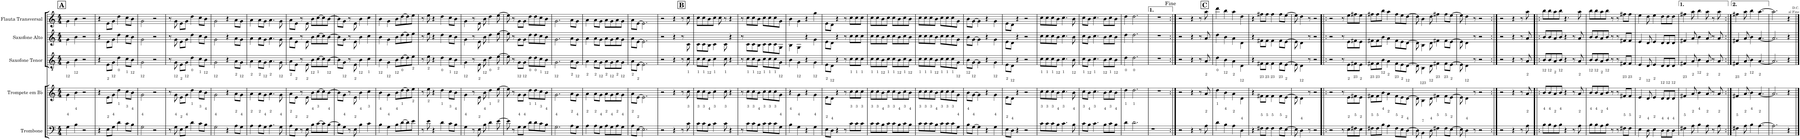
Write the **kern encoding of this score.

**kern	**kern	**kern	**kern	**kern
*part5	*part4	*part3	*part2	*part1
*staff5	*staff4	*staff3	*staff2	*staff1
*I"Trombone	*I"Trompete em Bb	*I"Saxofone Tenor	*I"Saxofone Alto	*I"Flauta Transversal
*I'Tbn.	*I'Tpt. em Bb	*I'Sax. Tn.	*	*I'Fl.
*clefF4	*clefG2	*clefGv2	*clefG2	*clefG2
*	*ITrd1c2	*ITrd8c14	*ITrd5c9	*
*k[]	*k[]	*k[]	*k[]	*k[]
*M4/4	*M4/4	*M4/4	*M4/4	*M4/4
!!LO:REH:place=s1:a:B:cj:fs=14:t=A
=1	=1	=1	=1	=1
4G\	4g\	4G\	4g\	4g\
4B\	4b\	4B\	4b\	4b\
2r	2r	2r	2r	2r
=2	=2	=2	=2	=2
4r	4r	4r	4r	4r
8E\L	8e\L	8E\L	8e\L	8e\L
8G\J	8g\J	8G\J	8g\J	8g\J
4d\	4dd\	4d\	4dd\	4dd\
8c\L	8cc\L	8c\L	8cc\L	8cc\L
8B\J	8b\J	8B\J	8b\J	8b\J
=3	=3	=3	=3	=3
2G\	2g\	2G\	2g\	2g\
2r	2r	2r	2r	2r
=4	=4	=4	=4	=4
8r	8r	8r	8r	8r
8G\	8g\	8G\	8g\	8g\
8E\L	8e\L	8E\L	8e\L	8e\L
8G\J	8g\J	8G\J	8g\J	8g\J
4d\	4dd\	4d\	4dd\	4dd\
8c\L	8cc\L	8c\L	8cc\L	8cc\L
8B\J	8b\J	8B\J	8b\J	8b\J
=5	=5	=5	=5	=5
2G\	2g\	2G\	2g\	2g\
4r	4r	4r	4r	4r
8A\L	8a\L	8A\L	8a\L	8a\L
8G\J	8g\J	8G\J	8g\J	8g\J
=6	=6	=6	=6	=6
4A\	4a\	4A\	4a\	4a\
8A\L	8a\L	8A\L	8a\L	8a\L
8G\J	8g\J	8G\J	8g\J	8g\J
4.A\	4.a\	4.A\	4.a\	4.a\
8G\	8g\	8G\	8g\	8g\
=7	=7	=7	=7	=7
8A\L	8a\L	8A\L	8a\L	8a\L
8E\J	8e\J	8E\J	8e\J	8e\J
8r	8r	8r	8r	8r
8E\	8e\	8E\	8e\	8e\
8B\L	8b\L	8B\L	8b\L	8b\L
[>8c\	[>8cc\	[>8c\	[>8cc\	[>8cc\
8c\]	8cc\]	8c\]	8cc\]	8cc\]
[>8B\J	[>8b\J	[>8B\J	[>8b\J	[>8b\J
=8	=8	=8	=8	=8
8B\L]	8b\L]	8B\L]	8b\L]	8b\L]
8G\J	8g\J	8G\J	8g\J	8g\J
8r	8r	8r	8r	8r
8E\	8e\	8E\	8e\	8e\
4B\	4b\	4B\	4b\	4b\
4c\	4cc\	4c\	4cc\	4cc\
=9	=9	=9	=9	=9
4B\	4b\	4B\	4b\	4b\
4G\	4g\	4G\	4g\	4g\
8B\L	8b\L	8B\L	8b\L	8b\L
[>8d\	[>8dd\	[>8d\	[>8dd\	[>8dd\
8d\]	8dd\]	8d\]	8dd\]	8dd\]
8e\J	8ee\J	8e\J	8ee\J	8ee\J
=10	=10	=10	=10	=10
8r	8r	8r	8r	8r
8e\	8ee\	8e\	8ee\	8ee\
4r	4r	4r	4r	4r
4d\	4dd\	4d\	4dd\	4dd\
8c\L	8cc\L	8c\L	8cc\L	8cc\L
8B\J	8b\J	8B\J	8b\J	8b\J
=11	=11	=11	=11	=11
4G\	4g\	4G\	4g\	4g\
8r	8r	8r	8r	8r
8E\	8e\	8E\	8e\	8e\
8B\	8b\	8B\	8b\	8b\
4d\	4dd\	4d\	4dd\	4dd\
[>8e\	[>8ee\	[>8e\	[>8ee\	[>8ee\
=12	=12	=12	=12	=12
8e\]	8ee\]	8e\]	8ee\]	8ee\]
8r	8r	8r	8r	8r
8G\L	8g\L	8G\L	8g\L	8g\L
8G\J	8g\J	8G\J	8g\J	8g\J
8d\L	8dd\L	8d\L	8dd\L	8dd\L
8d\	8dd\	8d\	8dd\	8dd\
8c\	8cc\	8c\	8cc\	8cc\
8B\J	8b\J	8B\J	8b\J	8b\J
=13	=13	=13	=13	=13
2.G\	2.g\	2.G\	2.g\	2.g\
8A\L	8a\L	8A\L	8a\L	8a\L
8G\J	8g\J	8G\J	8g\J	8g\J
=14	=14	=14	=14	=14
4A\	4a\	4A\	4a\	4a\
8A\L	8a\L	8A\L	8a\L	8a\L
8G\J	8g\J	8G\J	8g\J	8g\J
8A\L	8a\L	8A\L	8a\L	8a\L
8G\	8g\	8G\	8g\	8g\
8A\	8a\	8A\	8a\	8a\
8G\J	8g\J	8G\J	8g\J	8g\J
=15	=15	=15	=15	=15
8A\L	8a\L	8A\L	8a\L	8a\L
[>8E\J	[>8e\J	[>8E\J	[>8e\J	[>8e\J
2.E\]	2.e\]	2.E\]	2.e\]	2.e\]
!!LO:REH:place=s1:a:B:cj:fs=14:t=B:qo=3
=16	=16	=16	=16	=16
2r	2r	2r	2r	2r
4r	4r	4r	4r	4r
8r	8r	8r	8r	8r
8c\	8cc\	8c\	8c\	8cc\
=17	=17	=17	=17	=17
8c\L	8cc\L	8c\L	8c\L	8cc\L
8c\	8cc\	8c\	8c\	8cc\
8B\J	8b\J	8B\J	8B\J	8b\
4c\	4cc\	4c\	4c\	8cc\J
.	.	.	.	8cc\
8c\	8cc\	8c\	8c\	8r
4r	4r	4r	4r	4r
=18	=18	=18	=18	=18
8r	8r	8r	8r	8r
8c\L	8cc\L	8c\L	8c\L	8cc\L
8c\	8cc\	8c\	8c\	8cc\
8B\J	8b\J	8B\J	8B\J	8b\J
8c\L	8cc\L	8c\L	8c\L	8cc\L
8c\	8cc\	8c\	8c\	8cc\
8c\	8cc\	8c\	8c\	8cc\
8G\J	8g\J	8G\J	8G\J	8g\J
=19	=19	=19	=19	=19
4B\	4r	4B\	4B\	4b\
4G\	4g\	4G\	4G\	4g\
4r	4r	4r	4r	4r
4G\	4g\	4G\	4g\	4gg\
=20	=20	=20	=20	=20
8E\L	8e\L	8E\L	8e\L	8e\L
8D\J	8d\J	8D\J	8d\J	8d\J
4r	4r	4r	4r	4r
8r	8r	8r	8r	8r
8c\L	8cc\L	8c\L	8cc\L	8cc\L
8c\	8cc\	8c\	8cc\	8cc\
8c\J	8cc\J	8c\J	8cc\J	8cc\J
=21	=21	=21	=21	=21
8c\L	8cc\L	8c\L	8cc\L	8cc\L
8c\	8cc\	8c\	8cc\	8cc\
8B\	8b\	8B\	8b\	8b\
8c\J	8cc\J	8c\J	8cc\J	8cc\J
8c\L	8cc\L	8c\L	8cc\L	8cc\L
8B\	8b\	8B\	8b\	8b\
8c\	8cc\	8c\	8cc\	8cc\
8B\J	8b\J	8B\J	8b\J	8b\J
=22	=22	=22	=22	=22
8c\L	8cc\L	8c\L	8cc\L	8cc\L
8c\	8cc\	8c\	8cc\	8cc\
8c\	8cc\	8c\	8cc\	8cc\
8B\J	8b\J	8B\J	8b\J	8b\J
8c\L	8cc\L	8c\L	8cc\L	8cc\L
8c\	8cc\	8c\	8cc\	8cc\
8c\	8cc\	8c\	8cc\	8cc\
8G\J	8g\J	8G\J	8g\J	8g\J
=23	=23	=23	=23	=23
8B\L	8b\L	8B\L	8b\L	8b\L
[>8G\J	[>8g\J	[>8G\J	[>8g\J	[>8g\J
4G\]	4g\]	4G\]	4g\]	4g\]
4r	4r	4r	4r	4r
4G\	4g\	4G\	4g\	4g\
=24	=24	=24	=24	=24
8E\L	8e\L	8E\L	8e\L	8e\L
8D\J	8d\J	8D\J	8d\J	8d\J
4r	4r	4r	4r	4r
2r	2r	2r	2r	2r
=25	=25	=25	=25	=25
8c\L	8cc\L	8c\L	8cc\L	8cc\L
8c\	8cc\	8c\	8cc\	8cc\
8c\	8cc\	8c\	8cc\	8cc\
8B\J	8b\J	8B\J	8b\J	8b\J
4.c\	4.cc\	4.c\	4.cc\	4.cc\
8B\	8b\	8B\	8b\	8b\
=26	=26	=26	=26	=26
8c\L	8cc\L	8c\L	8cc\L	8cc\L
8B\J	8b\J	8B\J	8b\J	8b\J
4.c\	4.cc\	4.c\	4.cc\	4.cc\
8B\L	8b\L	8B\L	8b\L	8b\L
8c\	8cc\	8c\	8cc\	8cc\
8B\J	8b\J	8B\J	8b\J	8b\J
=27	=27	=27	=27	=27
4d\	4dd\	4d\	4dd\	4dd\
2.d\	2.dd\	2.d\	2.dd\	2.dd\
=28	=28	=28	=28	=28
1r	1r	1r	1r	1r
!!LO:REH:place=s1:a:B:cj:fs=14:t=C:qo=3.5
=29:|!	=29:|!	=29:|!	=29:|!	=29:|!
2r	2r	2r	2r	2r
4r	4r	4r	4r	4r
8r	8r	8r	8r	8r
8A\	8a/	8A/	8a/	8aa\
=30	=30	=30	=30	=30
4d\	4dd\	4d\	4dd\	4ddd\
4B\	4b\	4B\	4b\	4bb\
4A\	4a\	4A\	4a\	4aa\
4D\	4d\	4D\	4d\	4dd\
=31	=31	=31	=31	=31
4r	4r	4r	4r	4r
8F#X\L	8f#X\L	8F#X\L	8f#X\L	8ff#X\L
8F#\J	8f#\J	8F#\J	8f#\J	8ff#\J
4F#\	4f#\	4F#\	4f#\	4ff#\
8F#\L	8f#\L	8F#\L	8f#\L	8ff#\L
[8E\J	[8e\J	[8E\J	[8e\J	[8ee\J
=32	=32	=32	=32	=32
8E\]	8e\]	8E\]	8e\]	8ee\]
4D\	4d\	4D\	4d\	4dd\
8r	8r	8r	8r	8r
2r	2r	2r	2r	2r
=33!|:	=33!|:	=33!|:	=33!|:	=33!|:
2r	2r	2r	2r	2r
8r	8r	8r	8r	8r
8E\L	8e\L	8E\L	8e\L	8ee\L
8F#X\	8f#X\	8F#X\	8f#X\	8ff#X\
8E\J	8e\J	8E\J	8e\J	8ee\J
=34	=34	=34	=34	=34
8F#X\L	8f#X\L	8F#X\L	8f#X\L	8ff#X\L
8F#\	8f#\	8F#\	8f#\	8ff#\
8B\J	8b\J	8B\J	8b\J	8bb\J
4A\	4a\	4A\	4a\	4aa\
8F#\L	8f#\L	8F#\L	8f#\L	8ff#\L
8E\	8e\	8E\	8e\	8ee\
[8D\J	[8d\J	[8D\J	[8d\J	[8dd\J
=35	=35	=35	=35	=35
8D\]	8d\]	8D\]	8d\]	8dd\]
4BB\	4B\	4BB\	4B\	4b\
8D\	8d\	8D\	8d\	8dd\
4F#X\	4f#X\	4F#X\	4f#X\	4ff#X\
8F#\L	8f#\L	8F#\L	8f#\L	8ff#\L
[8E\J	[8e\J	[8E\J	[8e\J	[8ee\J
=36	=36	=36	=36	=36
8E\]	8e\]	8E\]	8e\]	8ee\]
4D\	4d\	4D\	4d\	4dd\
8r	8r	8r	8r	8r
2r	2r	2r	2r	2r
=37:|!	=37:|!	=37:|!	=37:|!	=37:|!
2r	2r	2r	2r	2r
4r	4r	4r	4r	4r
8r	8r	8r	8r	8r
8A\	8a/	8A/	8a/	8aa\
=38!|:	=38!|:	=38!|:	=38!|:	=38!|:
8B\L	8b/L	8B/L	8b/L	8bb\L
8B\	8b/	8B/	8b/	8bb\
8A\	8a/	8A/	8a/	8aa\
8B\J	8b/J	8B/J	8b/J	8bb\J
4r	4r	4r	4r	4.r
8r	8r	8r	8r	.
8A\	8a/	8A/	8a/	8aa\
=39	=39	=39	=39	=39
8B\L	8b/L	8B/L	8b/L	8bb\L
8B\	8b/	8B/	8b/	8bb\
8A\	8a/	8A/	8a/	8aa\
8B\J	8b/J	8B/J	8b/J	8bb\J
8r	8r	8r	8r	8r
8r	8r	8r	8r	8r
8F#X\L	8f#X/L	8F#X/L	8f#X/L	8ff#X\L
8F#\J	8f#/J	8F#/J	8f#/J	8ff#\J
=40	=40	=40	=40	=40
4E\	4e/	4E/	4e/	4ee\
8D\	8d/	8D/	8d/	8dd\
4E\	4e/	4E/	4e/	4ee\
8D\L	8d/L	8D/L	8d/L	8dd\L
8D\	8d/	8D/	8d/	8dd\
8D\J	8d/J	8D/J	8d/J	8dd\J
=41	=41	=41	=41	=41
4F#X\	4f#X/	4F#X/	4f#X/	4ff#X\
8A\	8a/	8A/	8a/	8aa\
4B\	4b\	4B\	4b\	4bb\
8A\	8a/	8A/	8a/	8aa\
8r	8r	8r	8r	8r
8A\	8a/	8A/	8a/	8aa\
=42:|!	=42:|!	=42:|!	=42:|!	=42:|!
4F#X\	4f#X/	4F#X/	4f#X/	4ff#X\
8A\	8a/	8A/	8a/	8aa\
4B\	4b\	4B\	4b\	4bb\
[4.A\	[4.a/	[4.A/	[4.a/	[4.aa\
=43	=43	=43	=43	=43
2.A\]	2.a/]	2.A/]	2.a/]	2.aa\]
4r	4r	4r	4r	4r
!	!	!	!	!LO:TX:a:t=<font size="7"/>D.C. \nal Fine
==	==	==	==	==
*-	*-	*-	*-	*-
